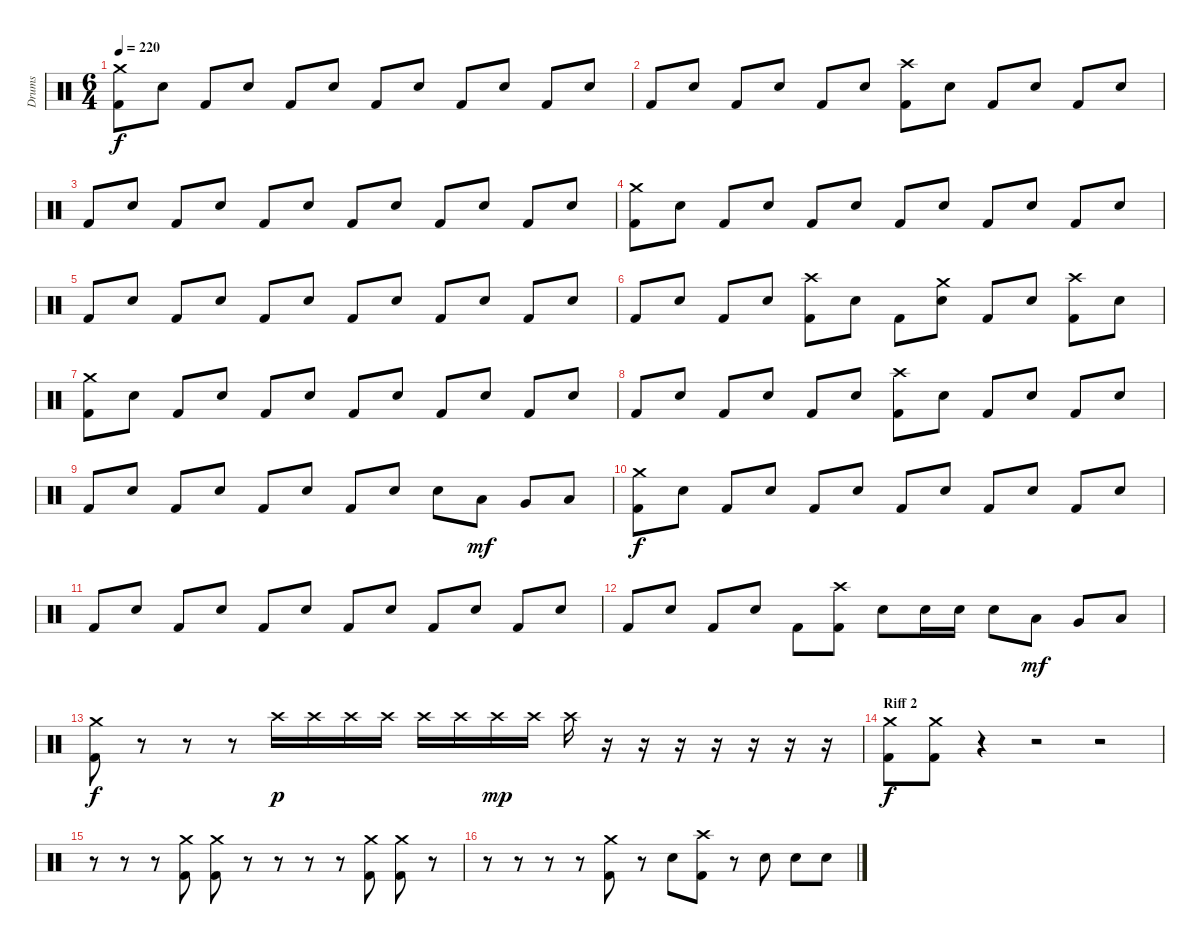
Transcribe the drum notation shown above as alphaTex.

\track ("Drums" "Drums") {instrument percussion}
\staff {score}
\articulation defaults
\ts (6 4)
\tempo 220
\clef neutral
\ks c
("Crash medium (hit)" "Kick (hit) 2").8{dy f} "Electric Snare (hit)".8 "Kick (hit) 2".8 "Electric Snare (hit)".8 "Kick (hit) 2".8 "Electric Snare (hit)".8 "Kick (hit) 2".8 "Electric Snare (hit)".8 "Kick (hit) 2".8 "Electric Snare (hit)".8 "Kick (hit) 2".8 "Electric Snare (hit)".8 |
"Kick (hit) 2".8 "Electric Snare (hit)".8 "Kick (hit) 2".8 "Electric Snare (hit)".8 "Kick (hit) 2".8 "Electric Snare (hit)".8 ("Crash high (hit)" "Kick (hit) 2").8 "Electric Snare (hit)".8 "Kick (hit) 2".8 "Electric Snare (hit)".8 "Kick (hit) 2".8 "Electric Snare (hit)".8 |
"Kick (hit) 2".8 "Electric Snare (hit)".8 "Kick (hit) 2".8 "Electric Snare (hit)".8 "Kick (hit) 2".8 "Electric Snare (hit)".8 "Kick (hit) 2".8 "Electric Snare (hit)".8 "Kick (hit) 2".8 "Electric Snare (hit)".8 "Kick (hit) 2".8 "Electric Snare (hit)".8 |
("Crash medium (hit)" "Kick (hit) 2").8 "Electric Snare (hit)".8 "Kick (hit) 2".8 "Electric Snare (hit)".8 "Kick (hit) 2".8 "Electric Snare (hit)".8 "Kick (hit) 2".8 "Electric Snare (hit)".8 "Kick (hit) 2".8 "Electric Snare (hit)".8 "Kick (hit) 2".8 "Electric Snare (hit)".8 |
"Kick (hit) 2".8 "Electric Snare (hit)".8 "Kick (hit) 2".8 "Electric Snare (hit)".8 "Kick (hit) 2".8 "Electric Snare (hit)".8 "Kick (hit) 2".8 "Electric Snare (hit)".8 "Kick (hit) 2".8 "Electric Snare (hit)".8 "Kick (hit) 2".8 "Electric Snare (hit)".8 |
"Kick (hit) 2".8 "Electric Snare (hit)".8 "Kick (hit) 2".8 "Electric Snare (hit)".8 ("Crash high (hit)" "Kick (hit) 2").8 "Electric Snare (hit)".8 "Kick (hit) 2".8 ("Crash medium (hit)" "Electric Snare (hit)").8 "Kick (hit) 2".8 "Electric Snare (hit)".8 ("Crash high (hit)" "Kick (hit) 2").8 "Electric Snare (hit)".8 |
("Crash medium (hit)" "Kick (hit) 2").8 "Electric Snare (hit)".8 "Kick (hit) 2".8 "Electric Snare (hit)".8 "Kick (hit) 2".8 "Electric Snare (hit)".8 "Kick (hit) 2".8 "Electric Snare (hit)".8 "Kick (hit) 2".8 "Electric Snare (hit)".8 "Kick (hit) 2".8 "Electric Snare (hit)".8 |
"Kick (hit) 2".8 "Electric Snare (hit)".8 "Kick (hit) 2".8 "Electric Snare (hit)".8 "Kick (hit) 2".8 "Electric Snare (hit)".8 ("Crash high (hit)" "Kick (hit) 2").8 "Electric Snare (hit)".8 "Kick (hit) 2".8 "Electric Snare (hit)".8 "Kick (hit) 2".8 "Electric Snare (hit)".8 |
"Kick (hit) 2".8 "Electric Snare (hit)".8 "Kick (hit) 2".8 "Electric Snare (hit)".8 "Kick (hit) 2".8 "Electric Snare (hit)".8 "Kick (hit) 2".8 "Electric Snare (hit)".8 "Electric Snare (hit)".8 "Low Tom (hit)".8{dy mf} "Very Low Tom (hit)".8 "Low Floor Tom (hit)".8 |
("Crash medium (hit)" "Kick (hit) 2").8{dy f} "Electric Snare (hit)".8 "Kick (hit) 2".8 "Electric Snare (hit)".8 "Kick (hit) 2".8 "Electric Snare (hit)".8 "Kick (hit) 2".8 "Electric Snare (hit)".8 "Kick (hit) 2".8 "Electric Snare (hit)".8 "Kick (hit) 2".8 "Electric Snare (hit)".8 |
"Kick (hit) 2".8 "Electric Snare (hit)".8 "Kick (hit) 2".8 "Electric Snare (hit)".8 "Kick (hit) 2".8 "Electric Snare (hit)".8 "Kick (hit) 2".8 "Electric Snare (hit)".8 "Kick (hit) 2".8 "Electric Snare (hit)".8 "Kick (hit) 2".8 "Electric Snare (hit)".8 |
"Kick (hit) 2".8 "Electric Snare (hit)".8 "Kick (hit) 2".8 "Electric Snare (hit)".8 "Kick (hit) 2".8 ("Crash high (hit)" "Kick (hit) 2").8 "Electric Snare (hit)".8 "Electric Snare (hit)".16 "Electric Snare (hit)".16 "Electric Snare (hit)".8 "Low Tom (hit)".8{dy mf} "Very Low Tom (hit)".8 "Low Floor Tom (hit)".8 |
("Crash medium (hit)" "Kick (hit) 2").8{dy f} r.8 r.8 r.8 "Crash high (hit)".16{dy p} "Crash high (hit)".16 "Crash high (hit)".16 "Crash high (hit)".16 "Crash high (hit)".16 "Crash high (hit)".16 "Crash high (hit)".16{dy mp} "Crash high (hit)".16 "Crash high (hit)".16 r.16 r.16 r.16 r.16 r.16 r.16 r.16 |
\section ("" "Riff 2")
("Crash medium (hit)" "Kick (hit) 2").8{dy f} ("Crash medium (hit)" "Kick (hit) 2").8 r.4 r.2 r.2 |
r.8 r.8 r.8 ("Crash medium (hit)" "Kick (hit) 2").8 ("Crash medium (hit)" "Kick (hit) 2").8 r.8 r.8 r.8 r.8 ("Crash medium (hit)" "Kick (hit) 2").8 ("Crash medium (hit)" "Kick (hit) 2").8 r.8 |
r.8 r.8 r.8 r.8 ("Crash medium (hit)" "Kick (hit) 2").8 r.8 "Electric Snare (hit)".8 ("Crash high (hit)" "Kick (hit) 2").8 r.8 "Electric Snare (hit)".8 "Electric Snare (hit)".8 "Electric Snare (hit)".8
